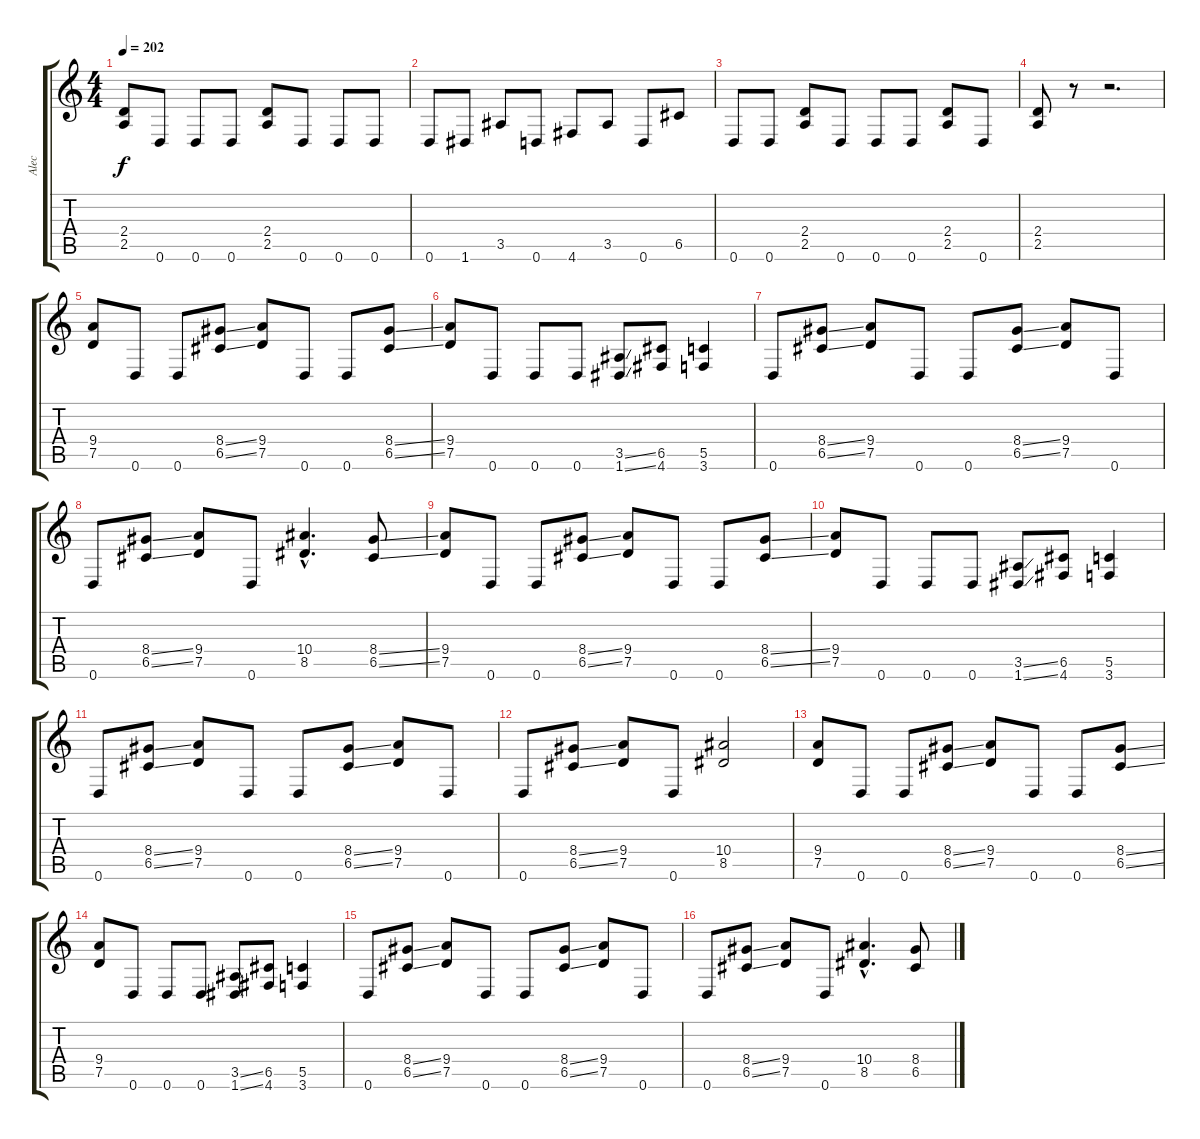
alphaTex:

\track ("Alec" "Alec") {instrument distortionguitar}
\staff {score tabs}
\tuning (D4 A3 F3 C3 G2 D2) {hide}
\ts (4 4)
\tempo 202
\clef g2
\ks c
(2.4 2.5).8{dy f} 0.6.8 0.6.8 0.6.8 (2.4 2.5).8 0.6.8 0.6.8 0.6.8 |
0.6.8 1.6.8 3.5.8 0.6.8 4.6.8 3.5.8 0.6.8 6.5.8 |
0.6.8 0.6.8 (2.4 2.5).8 0.6.8 0.6.8 0.6.8 (2.4 2.5).8 0.6.8 |
(2.4 2.5).8 r.8 r.2{d} |
(9.4 7.5).8 0.6.8 0.6.8 (8.4{ss} 6.5{ss}).8 (9.4 7.5).8 0.6.8 0.6.8 (8.4{ss} 6.5{ss}).8 |
(9.4 7.5).8 0.6.8 0.6.8 0.6.8 (3.5{ss} 1.6{ss}).8 (6.5 4.6).8 (5.5 3.6).4 |
0.6.8 (8.4{ss} 6.5{ss}).8 (9.4 7.5).8 0.6.8 0.6.8 (8.4{ss} 6.5{ss}).8 (9.4 7.5).8 0.6.8 |
0.6.8 (8.4{ss} 6.5{ss}).8 (9.4 7.5).8 0.6.8 (10.4{hac} 8.5{hac}).4{d} (8.4{ss} 6.5{ss}).8 |
(9.4 7.5).8 0.6.8 0.6.8 (8.4{ss} 6.5{ss}).8 (9.4 7.5).8 0.6.8 0.6.8 (8.4{ss} 6.5{ss}).8 |
(9.4 7.5).8 0.6.8 0.6.8 0.6.8 (3.5{ss} 1.6{ss}).8 (6.5 4.6).8 (5.5 3.6).4 |
0.6.8 (8.4{ss} 6.5{ss}).8 (9.4 7.5).8 0.6.8 0.6.8 (8.4{ss} 6.5{ss}).8 (9.4 7.5).8 0.6.8 |
0.6.8 (8.4{ss} 6.5{ss}).8 (9.4 7.5).8 0.6.8 (10.4 8.5).2 |
(9.4 7.5).8 0.6.8 0.6.8 (8.4{ss} 6.5{ss}).8 (9.4 7.5).8 0.6.8 0.6.8 (8.4{ss} 6.5{ss}).8 |
(9.4 7.5).8 0.6.8 0.6.8 0.6.8 (3.5{ss} 1.6{ss}).8 (6.5 4.6).8 (5.5 3.6).4 |
0.6.8 (8.4{ss} 6.5{ss}).8 (9.4 7.5).8 0.6.8 0.6.8 (8.4{ss} 6.5{ss}).8 (9.4 7.5).8 0.6.8 |
0.6.8 (8.4{ss} 6.5{ss}).8 (9.4 7.5).8 0.6.8 (10.4{hac} 8.5{hac}).4{d} (8.4{ss} 6.5{ss}).8
